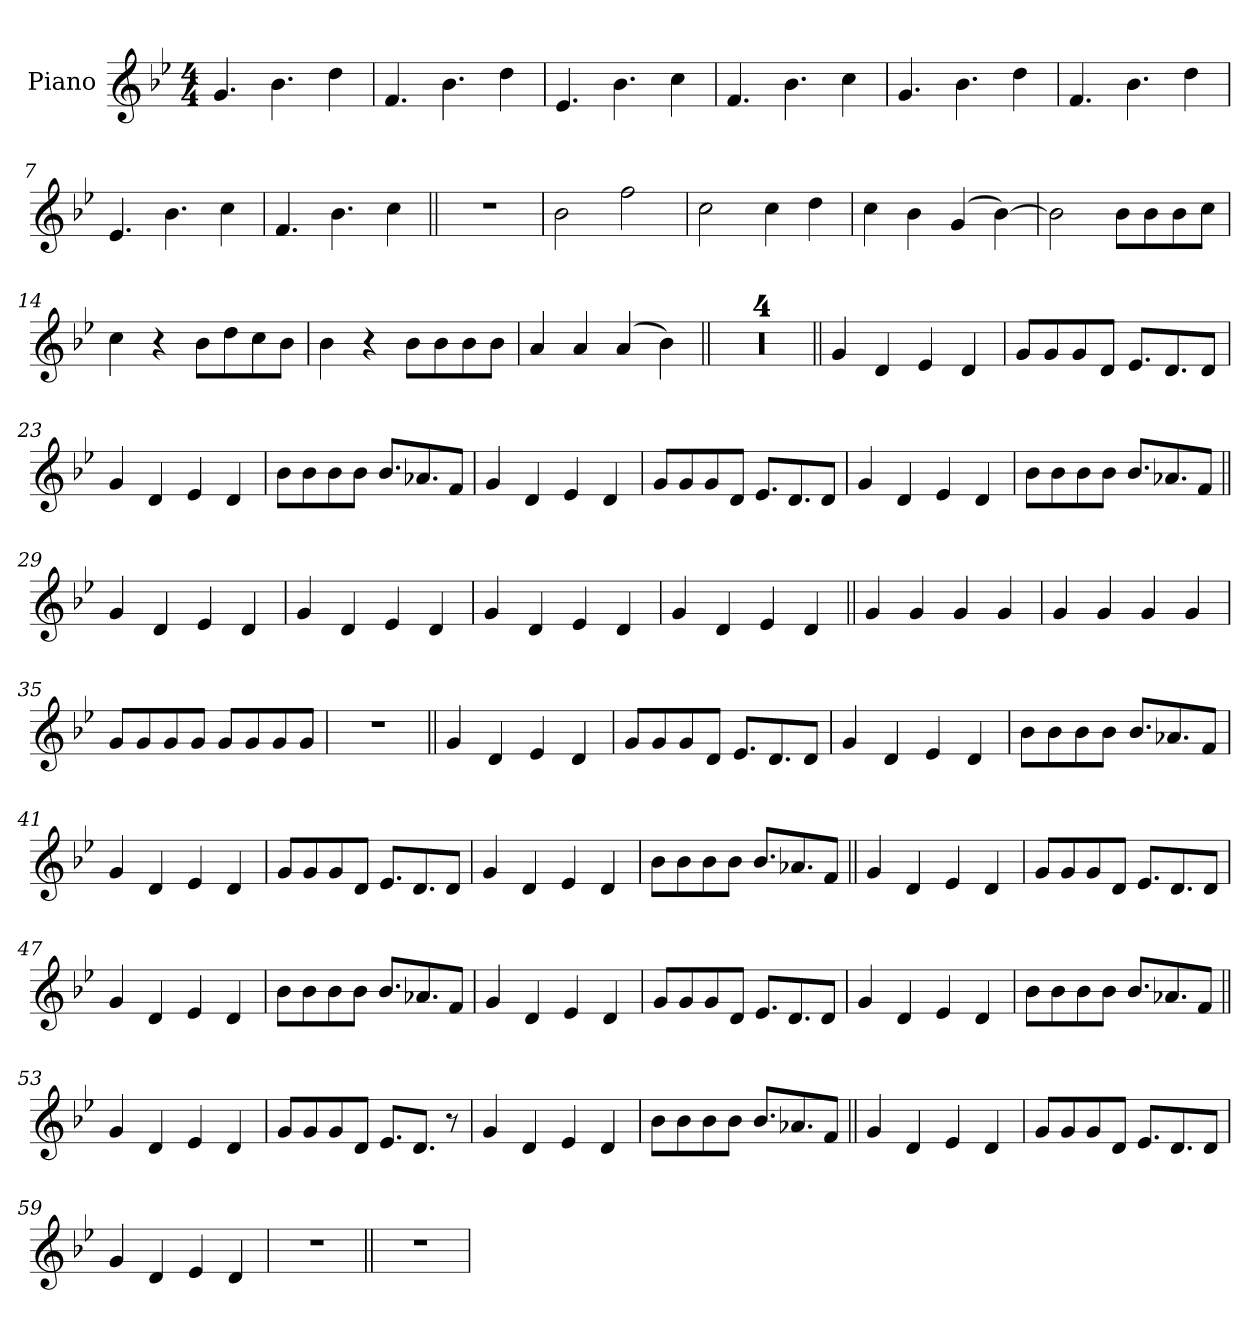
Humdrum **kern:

**kern
*part1
*staff1
*I"Piano
*I'Pno.
*clefG2
*k[b-e-]
*M4/4
*MM156
=1
4.g!
4.b-!
4dd!
=2
4.f!
4.b-!
4dd!
=3
4.e-!
4.b-!
4cc!
=4
4.f!
4.b-!
4cc!
=5
4.g!
4.b-!
4dd!
=6
4.f!
4.b-!
4dd!
=7
4.e-!
4.b-!
4cc!
=8
4.f!
4.b-!
4cc!
=9||
1r
=10
2b-
2ff
=11
2cc
4cc
4dd
=12
4cc
4b-
(>4g
[4b-)
=13
2b-]
8b-L
8b-
8b-
8ccJ
=14
4cc
4r
8b-L
8dd
8cc
8b-J
=15
4b-
4r
8b-L
8b-
8b-
8b-J
=16
4a
4a
(>4a
4b-)
=17||
1r
=18
1r
=19
1r
=20
1r
=21||
4g
4d
4e-
4d
=22
8gL
8g
8g
8dJ
8.e-L
8.d
8dJ
=23
4g
4d
4e-
4d
=24
8b-L
8b-
8b-
8b-J
8.b-L
8.a-X
8fJ
=25
4g
4d
4e-
4d
=26
8gL
8g
8g
8dJ
8.e-L
8.d
8dJ
=27
4g
4d
4e-
4d
=28
8b-L
8b-
8b-
8b-J
8.b-L
8.a-X
8fJ
=29||
4g
4d
4e-
4d
=30
4g
4d
4e-
4d
=31
4g
4d
4e-
4d
=32
4g
4d
4e-
4d
=33||
4g
4g
4g
4g
=34
4g
4g
4g
4g
=35
8gL
8g
8g
8gJ
8gL
8g
8g
8gJ
=36
1r
=37||
4g
4d
4e-
4d
=38
8gL
8g
8g
8dJ
8.e-L
8.d
8dJ
=39
4g
4d
4e-
4d
=40
8b-L
8b-
8b-
8b-J
8.b-L
8.a-X
8fJ
=41
4g
4d
4e-
4d
=42
8gL
8g
8g
8dJ
8.e-L
8.d
8dJ
=43
4g
4d
4e-
4d
=44
8b-L
8b-
8b-
8b-J
8.b-L
8.a-X
8fJ
=45||
4g
4d
4e-
4d
=46
8gL
8g
8g
8dJ
8.e-L
8.d
8dJ
=47
4g
4d
4e-
4d
=48
8b-L
8b-
8b-
8b-J
8.b-L
8.a-X
8fJ
=49
4g
4d
4e-
4d
=50
8gL
8g
8g
8dJ
8.e-L
8.d
8dJ
=51
4g
4d
4e-
4d
=52
8b-L
8b-
8b-
8b-J
8.b-L
8.a-X
8fJ
=53||
4g
4d
4e-
4d
=54
8gL
8g
8g
8dJ
8.e-L
8.dJ
8r
=55
4g
4d
4e-
4d
=56
8b-L
8b-
8b-
8b-J
8.b-L
8.a-X
8fJ
=57||
4g
4d
4e-
4d
=58
8gL
8g
8g
8dJ
8.e-L
8.d
8dJ
=59
4g
4d
4e-
4d
=60
1r
=61||
1r
=
*-
